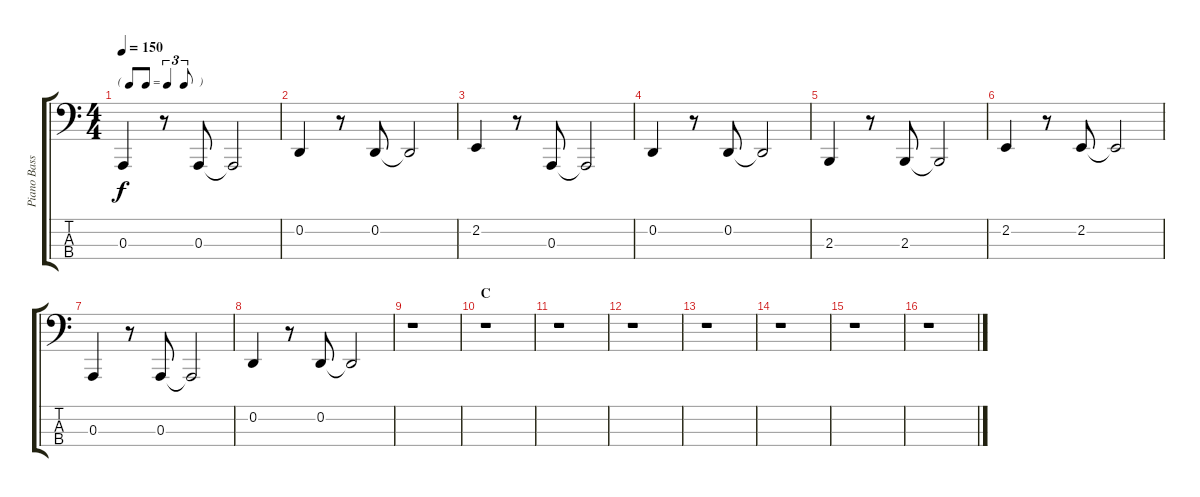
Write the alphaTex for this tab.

\track ("Piano Bass" "Piano Bass") {instrument honkytonkpiano}
\staff {score tabs}
\tuning (G2 D2 A1 E1) {hide}
\ts (4 4)
\tf triplet8th
\tempo 150
\clef f4
\ks c
0.3.4{dy f} r.8 0.3.8 0.3{t}.2 |
0.2.4 r.8 0.2.8 0.2{t}.2 |
2.2.4 r.8 0.3.8 0.3{t}.2 |
0.2.4 r.8 0.2.8 0.2{t}.2 |
2.3.4 r.8 2.3.8 2.3{t}.2 |
2.2.4 r.8 2.2.8 2.2{t}.2 |
0.3.4 r.8 0.3.8 0.3{t}.2 |
0.2.4 r.8 0.2.8 0.2{t}.2 |
r.1 |
\section ("" "C")
r.1 |
r.1 |
r.1 |
r.1 |
r.1 |
r.1 |
r.1
